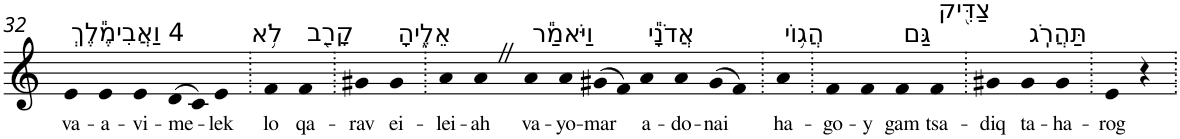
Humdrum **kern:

**kern	**text
*part1	*part1
*staff1	*staff1
*I"Piano	*
*I'Pno	*
!!LO:PB:g=z
*clefG2	*
*k[]	*
=32	=32
!LO:TX:a:t=4 וַאֲבִימֶ֕לֶךְ	!
!	!LO:LY:b
4e	va-
!	!LO:LY:b
4e	-a-
!	!LO:LY:b
4e	-vi-
!	!LO:LY:b
(>8d	-me-
8c)	.
!	!LO:LY:b
4e	-lek
=33.	=33.
!LO:TX:a:t=לֹ֥א	!
!	!LO:LY:b
4f	lo
!LO:TX:a:t=קָרַ֖ב	!
!	!LO:LY:b
4f	qa-
=34.	=34.
!	!LO:LY:b
4g#X	-rav
!LO:TX:a:t=אֵלֶ֑יהָ	!
!	!LO:LY:b
4g#	ei-
=35.	=35.
!	!LO:LY:b
4a	-lei-
!	!LO:LY:b
4aZ	-ah
!LO:TX:a:t=וַיֹּאמַ֕ר	!
!	!LO:LY:b
4a	va-
!	!LO:LY:b
4a	-yo-
!	!LO:LY:b
(>8g#X	-mar
8f)	.
!LO:TX:a:t=אֲדֹנָ֕י	!
!	!LO:LY:b
4a	a-
!	!LO:LY:b
4a	-do-
!	!LO:LY:b
(>8g#	-nai
8f)	.
=36.	=36.
!LO:TX:a:t=הֲג֥וֹי	!
!	!LO:LY:b
4a	ha-
=37.	=37.
!	!LO:LY:b
4f	-go-
!	!LO:LY:b
4f	-y
!LO:TX:a:t=גַּם	!
!	!LO:LY:b
4f	gam
!LO:TX:a:t=צַדִּ֖יק	!
!	!LO:LY:b
4f	tsa-
=38.	=38.
!	!LO:LY:b
4g#X	-diq
!LO:TX:a:t=תַּהֲרֹֽג	!
!	!LO:LY:b
4g#	ta-
!	!LO:LY:b
4g#	-ha-
=39.	=39.
!	!LO:LY:b
4e	-rog
4r	.
=.	=.
*-	*-
